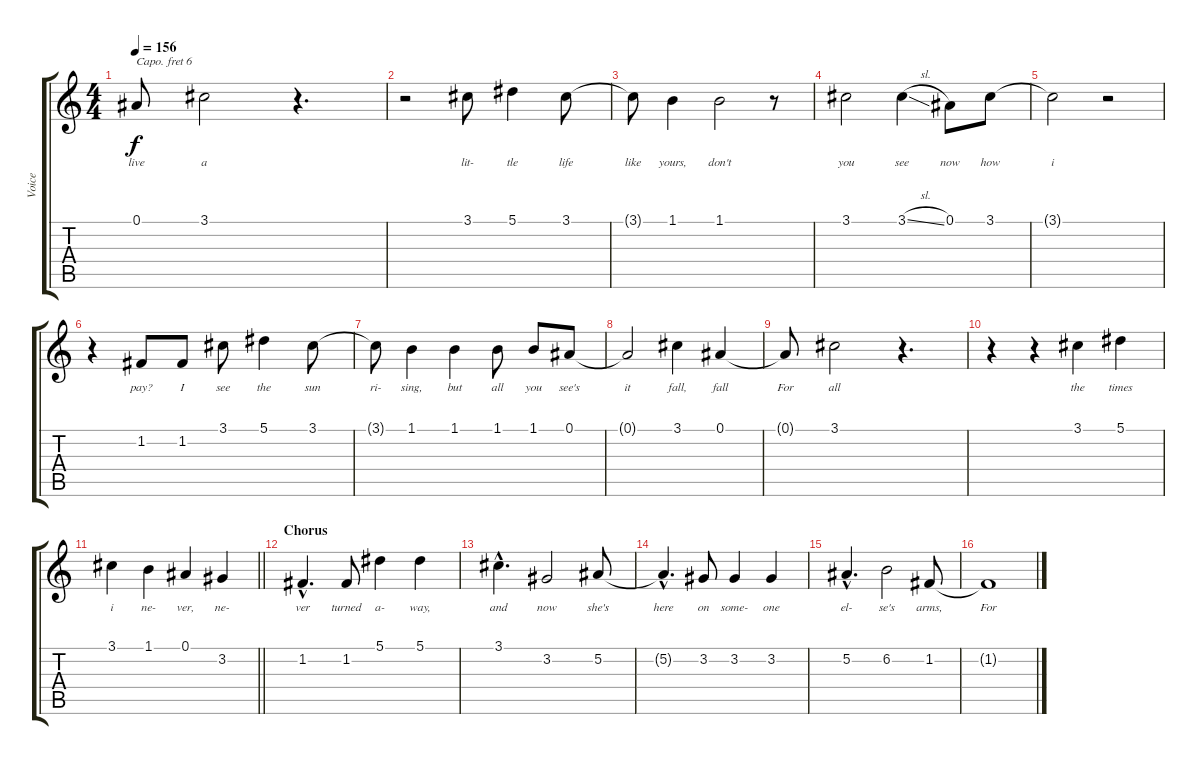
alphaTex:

\track ("Voice" "Voice") {instrument flute}
\staff {score tabs}
\capo 6
\tuning (E4 B3 G3 D3 A2 E2) {hide}
\ts (4 4)
\tempo 156
\clef g2
\ks c
0.1{t}.8{lyrics (0 "live") lyrics (1 "") lyrics (2 "") lyrics (3 "") lyrics (4 "") dy f} 3.1.2{lyrics (0 "a") lyrics (1 "") lyrics (2 "") lyrics (3 "") lyrics (4 "")} r.4{d} |
r.2 3.1.8{lyrics (0 "lit-") lyrics (1 "") lyrics (2 "") lyrics (3 "") lyrics (4 "")} 5.1.4{lyrics (0 "tle") lyrics (1 "") lyrics (2 "") lyrics (3 "") lyrics (4 "")} 3.1.8{lyrics (0 "life") lyrics (1 "") lyrics (2 "") lyrics (3 "") lyrics (4 "")} |
3.1{t}.8{lyrics (0 "like") lyrics (1 "") lyrics (2 "") lyrics (3 "") lyrics (4 "")} 1.1.4{lyrics (0 "yours,") lyrics (1 "") lyrics (2 "") lyrics (3 "") lyrics (4 "")} 1.1.2{lyrics (0 "don't") lyrics (1 "") lyrics (2 "") lyrics (3 "") lyrics (4 "")} r.8 |
3.1.2{lyrics (0 "you") lyrics (1 "") lyrics (2 "") lyrics (3 "") lyrics (4 "")} 3.1{sl}.4{lyrics (0 "see") lyrics (1 "") lyrics (2 "") lyrics (3 "") lyrics (4 "")} 0.1.8{lyrics (0 "now") lyrics (1 "") lyrics (2 "") lyrics (3 "") lyrics (4 "")} 3.1.8{lyrics (0 "how") lyrics (1 "") lyrics (2 "") lyrics (3 "") lyrics (4 "")} |
3.1{t}.2{lyrics (0 "i") lyrics (1 "") lyrics (2 "") lyrics (3 "") lyrics (4 "")} r.2 |
r.4 1.2.8{lyrics (0 "pay?") lyrics (1 "") lyrics (2 "") lyrics (3 "") lyrics (4 "")} 1.2.8{lyrics (0 "I") lyrics (1 "") lyrics (2 "") lyrics (3 "") lyrics (4 "")} 3.1.8{lyrics (0 "see") lyrics (1 "") lyrics (2 "") lyrics (3 "") lyrics (4 "")} 5.1.4{lyrics (0 "the") lyrics (1 "") lyrics (2 "") lyrics (3 "") lyrics (4 "")} 3.1.8{lyrics (0 "sun") lyrics (1 "") lyrics (2 "") lyrics (3 "") lyrics (4 "")} |
3.1{t}.8{lyrics (0 "ri-") lyrics (1 "") lyrics (2 "") lyrics (3 "") lyrics (4 "")} 1.1.4{lyrics (0 "sing,") lyrics (1 "") lyrics (2 "") lyrics (3 "") lyrics (4 "")} 1.1.4{lyrics (0 "but") lyrics (1 "") lyrics (2 "") lyrics (3 "") lyrics (4 "")} 1.1.8{lyrics (0 "all") lyrics (1 "") lyrics (2 "") lyrics (3 "") lyrics (4 "")} 1.1.8{lyrics (0 "you") lyrics (1 "") lyrics (2 "") lyrics (3 "") lyrics (4 "")} 0.1.8{lyrics (0 "see's") lyrics (1 "") lyrics (2 "") lyrics (3 "") lyrics (4 "")} |
0.1{t}.2{lyrics (0 "it") lyrics (1 "") lyrics (2 "") lyrics (3 "") lyrics (4 "")} 3.1.4{lyrics (0 "fall,") lyrics (1 "") lyrics (2 "") lyrics (3 "") lyrics (4 "")} 0.1.4{lyrics (0 "fall") lyrics (1 "") lyrics (2 "") lyrics (3 "") lyrics (4 "")} |
0.1{t}.8{lyrics (0 "For") lyrics (1 "") lyrics (2 "") lyrics (3 "") lyrics (4 "")} 3.1.2{lyrics (0 "all") lyrics (1 "") lyrics (2 "") lyrics (3 "") lyrics (4 "")} r.4{d} |
r.4 r.4 3.1.4{lyrics (0 "the") lyrics (1 "") lyrics (2 "") lyrics (3 "") lyrics (4 "")} 5.1.4{lyrics (0 "times") lyrics (1 "") lyrics (2 "") lyrics (3 "") lyrics (4 "")} |
\barLineRight lightlight
3.1.4{lyrics (0 "i") lyrics (1 "") lyrics (2 "") lyrics (3 "") lyrics (4 "")} 1.1.4{lyrics (0 "ne-") lyrics (1 "") lyrics (2 "") lyrics (3 "") lyrics (4 "")} 0.1.4{lyrics (0 "ver,") lyrics (1 "") lyrics (2 "") lyrics (3 "") lyrics (4 "")} 3.2.4{lyrics (0 "ne-") lyrics (1 "") lyrics (2 "") lyrics (3 "") lyrics (4 "")} |
\section ("" "Chorus")
1.2{hac}.4{d lyrics (0 "ver") lyrics (1 "") lyrics (2 "") lyrics (3 "") lyrics (4 "")} 1.2.8{lyrics (0 "turned") lyrics (1 "") lyrics (2 "") lyrics (3 "") lyrics (4 "")} 5.1.4{lyrics (0 "a-") lyrics (1 "") lyrics (2 "") lyrics (3 "") lyrics (4 "")} 5.1.4{lyrics (0 "way,") lyrics (1 "") lyrics (2 "") lyrics (3 "") lyrics (4 "")} |
3.1{hac}.4{d lyrics (0 "and") lyrics (1 "") lyrics (2 "") lyrics (3 "") lyrics (4 "")} 3.2.2{lyrics (0 "now") lyrics (1 "") lyrics (2 "") lyrics (3 "") lyrics (4 "")} 5.2.8{lyrics (0 "she's") lyrics (1 "") lyrics (2 "") lyrics (3 "") lyrics (4 "")} |
5.2{hac t}.4{d lyrics (0 "here") lyrics (1 "") lyrics (2 "") lyrics (3 "") lyrics (4 "")} 3.2.8{lyrics (0 "on") lyrics (1 "") lyrics (2 "") lyrics (3 "") lyrics (4 "")} 3.2.4{lyrics (0 "some-") lyrics (1 "") lyrics (2 "") lyrics (3 "") lyrics (4 "")} 3.2.4{lyrics (0 "one") lyrics (1 "") lyrics (2 "") lyrics (3 "") lyrics (4 "")} |
5.2{hac}.4{d lyrics (0 "el-") lyrics (1 "") lyrics (2 "") lyrics (3 "") lyrics (4 "")} 6.2.2{lyrics (0 "se's") lyrics (1 "") lyrics (2 "") lyrics (3 "") lyrics (4 "")} 1.2.8{lyrics (0 "arms,") lyrics (1 "") lyrics (2 "") lyrics (3 "") lyrics (4 "")} |
1.2{t}.1{lyrics (0 "For") lyrics (1 "") lyrics (2 "") lyrics (3 "") lyrics (4 "")}
